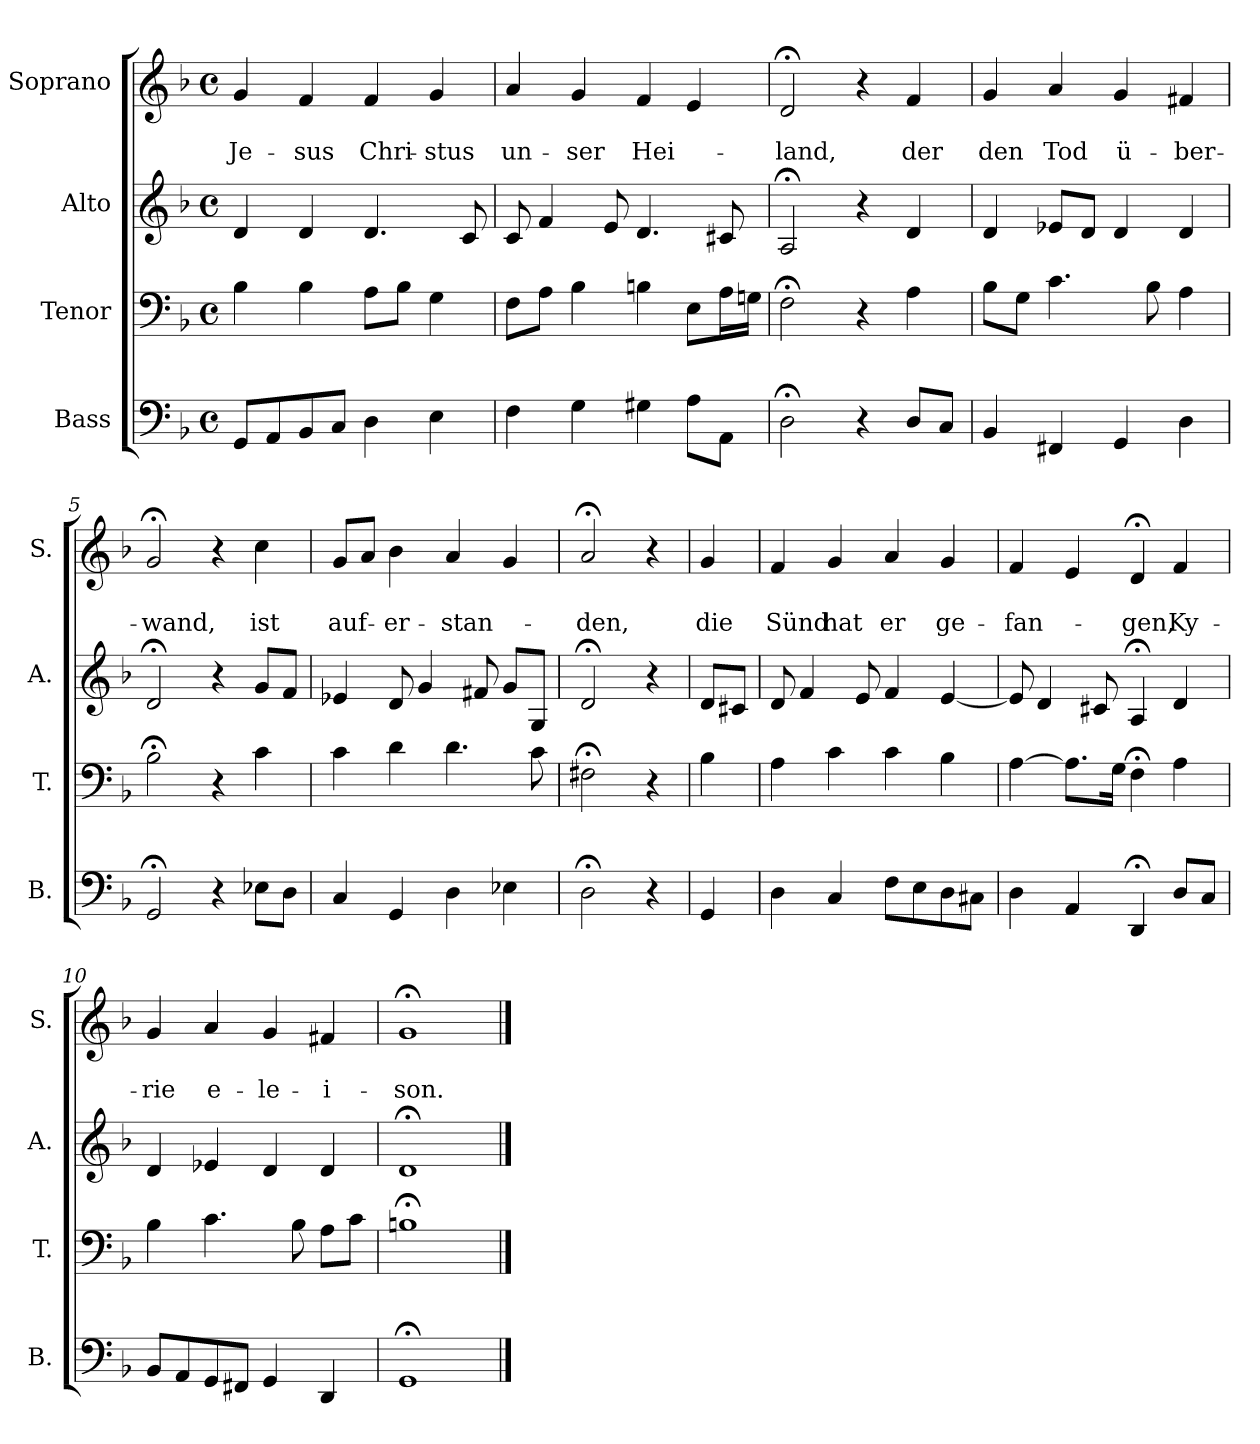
**kern	**kern	**kern	**kern	**text	**text
*part4	*part3	*part2	*part1	*part1	*part1
*staff4	*staff3	*staff2	*staff1	*staff1	*staff1
*I"Bass	*I"Tenor	*I"Alto	*I"Soprano	*	*
*I'B.	*I'T.	*I'A.	*I'S.	*	*
*clefF4	*clefF4	*clefG2	*clefG2	*	*
*k[b-]	*k[b-]	*k[b-]	*k[b-]	*	*
*F:	*F:	*F:	*d:	*	*
*M4/4	*M4/4	*M4/4	*M4/4	*	*
*met(c)	*met(c)	*met(c)	*met(c)	*	*
=1	=1	=1	=1	=1	=1
8GG/L	4B-\	4d/	4g/	.	Je-
8AA/	.	.	.	.	.
8BB-/	4B-\	4d/	4f/	.	-sus
8C/J	.	.	.	.	.
4D\	8A\L	4.d/	4f/	.	Chri-
.	8B-\J	.	.	.	.
4E\	4G\	.	4g/	.	-stus
.	.	8c/	.	.	.
=2	=2	=2	=2	=2	=2
4F\	8F\L	8c/	4a/	.	un-
.	8A\J	4f/	.	.	.
4G\	4B-\	.	4g/	.	-ser
.	.	8e/	.	.	.
4G#X\	4Bn\	4.d/	4f/	.	Hei-
8A\L	8E\L	.	4e/	.	.
8AA\J	16A\L	8c#X/	.	.	.
.	16Gn\JJ	.	.	.	.
=3	=3	=3	=3	=3	=3
2D;<\	2F;<\	2A;</	2d;</	.	-land,
4r	4r	4r	4r	.	.
8D/L	4A\	4d/	4f/	.	der
8C/J	.	.	.	.	.
=4	=4	=4	=4	=4	=4
4BB-/	8B-\L	4d/	4g/	.	den
.	8G\J	.	.	.	.
4FF#X/	4.c\	8e-X/L	4a/	.	Tod
.	.	8d/J	.	.	.
4GG/	.	4d/	4g/	.	ü-
.	8B-\	.	.	.	.
4D\	4A\	4d/	4f#X/	.	-ber-
=5	=5	=5	=5	=5	=5
2GG;</	2B-;<\	2d;</	2g;</	.	-wand,
4r	4r	4r	4r	.	.
8E-X\L	4c\	8g/L	4cc\	.	ist
8D\J	.	8f/J	.	.	.
=6	=6	=6	=6	=6	=6
4C/	4c\	4e-X/	8g/L	.	auf-
.	.	.	8a/J	.	.
4GG/	4d\	8d/	4b-\	.	-er-
.	.	4g/	.	.	.
4D\	4.d\	.	4a/	.	-stan-
.	.	8f#X/	.	.	.
4E-X\	.	8g/L	4g/	.	.
.	8c\	8G/J	.	.	.
=7	=7	=7	=7	=7	=7
2D;<\	2F#X;<\	2d;</	2a;</	.	-den,
4r	4r	4r	4r	.	.
!!LO:LB:g=z
=7a	=7a	=7a	=7a	=7a	=7a
4GG/	4B-\	8d/L	4g/	.	die
.	.	8c#X/J	.	.	.
=8	=8	=8	=8	=8	=8
4D\	4A\	8d/	4f/	.	Sünd
.	.	4f/	.	.	.
4C/	4c\	.	4g/	.	hat
.	.	8e/	.	.	.
8F\L	4c\	4f/	4a/	.	er
8E\	.	.	.	.	.
8D\	4B-\	[4e/	4g/	.	ge-
8C#X\J	.	.	.	.	.
=9	=9	=9	=9	=9	=9
4D\	[4A\	8e/]	4f/	.	-fan-
.	.	4d/	.	.	.
4AA/	8.A\L]	.	4e/	.	.
.	.	8c#X/	.	.	.
.	16G\Jk	.	.	.	.
4DD;</	4F;<\	4A;</	4d;</	.	-gen,
8D/L	4A\	4d/	4f/	.	Ky-
8C/J	.	.	.	.	.
=10	=10	=10	=10	=10	=10
8BB-/L	4B-\	4d/	4g/	.	-rie
8AA/	.	.	.	.	.
8GG/	4.c\	4e-X/	4a/	.	e-
8FF#X/J	.	.	.	.	.
4GG/	.	4d/	4g/	.	-le-
.	8B-\	.	.	.	.
4DD/	8A\L	4d/	4f#X/	.	-i-
.	8c\J	.	.	.	.
=11	=11	=11	=11	=11	=11
1GG;<	1Bn;<	1d;<	1g;<	.	-son.
==	==	==	==	==	==
*-	*-	*-	*-	*-	*-
